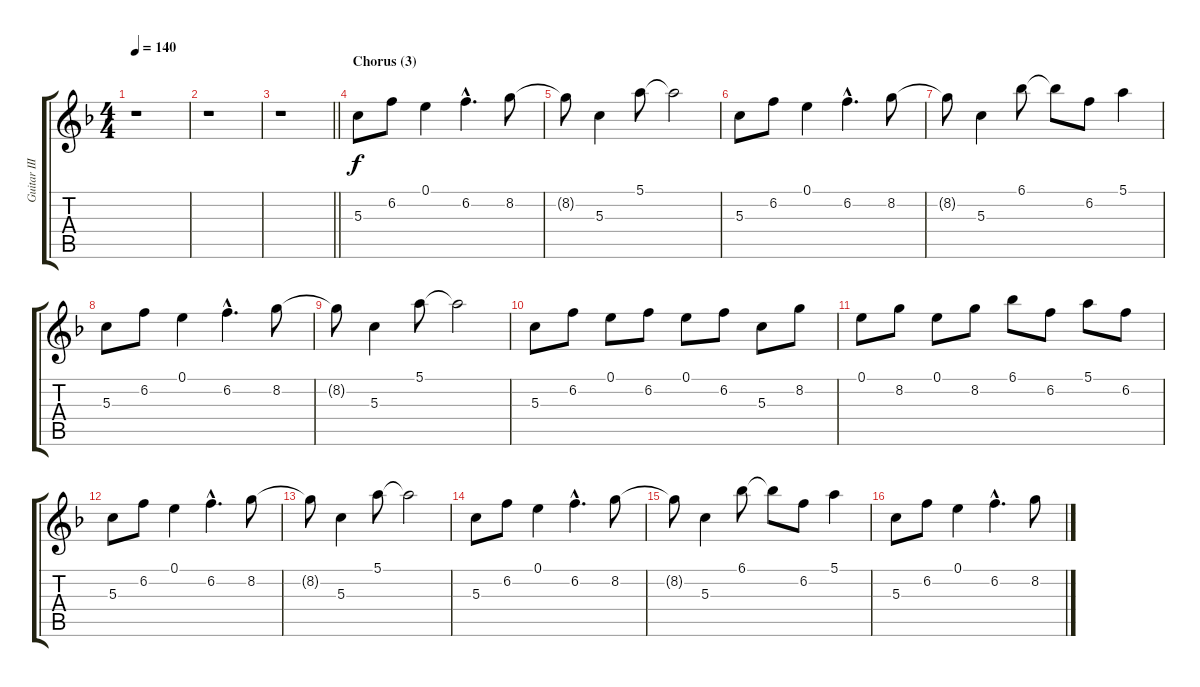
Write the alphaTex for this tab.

\track ("Guitar III (Jun)" "Guitar III") {instrument electricguitarjazz}
\staff {score tabs}
\tuning (E4 B3 G3 D3 A2 E2) {hide}
\ts (4 4)
\tempo 140
\clef g2
\ks f
r.1{dy f} |
r.1 |
\barLineRight lightlight
r.1 |
\section ("" "Chorus (3)")
5.3.8 6.2.8 0.1.4 6.2{hac}.4{d} 8.2.8 |
8.2{t}.8 5.3.4 5.1.8 5.1{t}.2 |
5.3.8 6.2.8 0.1.4 6.2{hac}.4{d} 8.2.8 |
8.2{t}.8 5.3.4 6.1.8 6.1{t}.8 6.2.8 5.1.4 |
5.3.8 6.2.8 0.1.4 6.2{hac}.4{d} 8.2.8 |
8.2{t}.8 5.3.4 5.1.8 5.1{t}.2 |
5.3.8 6.2.8 0.1.8 6.2.8 0.1.8 6.2.8 5.3.8 8.2.8 |
0.1.8 8.2.8 0.1.8 8.2.8 6.1.8 6.2.8 5.1.8 6.2.8 |
5.3.8 6.2.8 0.1.4 6.2{hac}.4{d} 8.2.8 |
8.2{t}.8 5.3.4 5.1.8 5.1{t}.2 |
5.3.8 6.2.8 0.1.4 6.2{hac}.4{d} 8.2.8 |
8.2{t}.8 5.3.4 6.1.8 6.1{t}.8 6.2.8 5.1.4 |
5.3.8 6.2.8 0.1.4 6.2{hac}.4{d} 8.2.8
